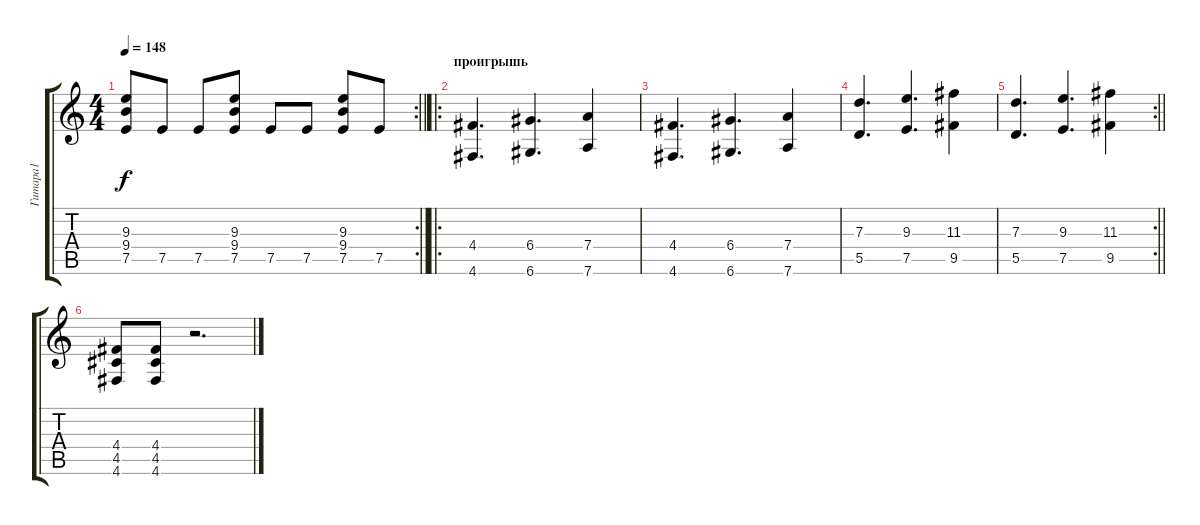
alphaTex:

\track ("Гитара1" "Гитара1") {instrument distortionguitar}
\staff {score tabs}
\tuning (E4 B3 G3 D3 A2 D2) {hide}
\rc 2
\ts (4 4)
\tempo 148
\clef g2
\barLineRight lightlight
\ks c
(9.3 9.4 7.5).8{dy f} 7.5.8 7.5.8 (9.3 9.4 7.5).8 7.5.8 7.5.8 (9.3 9.4 7.5).8 7.5.8 |
\ro
\section ("" "проигрышь")
(4.4 4.6).4{d} (6.4 6.6).4{d} (7.4 7.6).4 |
(4.4 4.6).4{d} (6.4 6.6).4{d} (7.4 7.6).4 |
(7.3 5.5).4{d} (9.3 7.5).4{d} (11.3 9.5).4 |
\rc 2
\barLineRight lightlight
(7.3 5.5).4{d} (9.3 7.5).4{d} (11.3 9.5).4 |
(4.4 4.5 4.6).8 (4.4 4.5 4.6).8 r.2{d}
